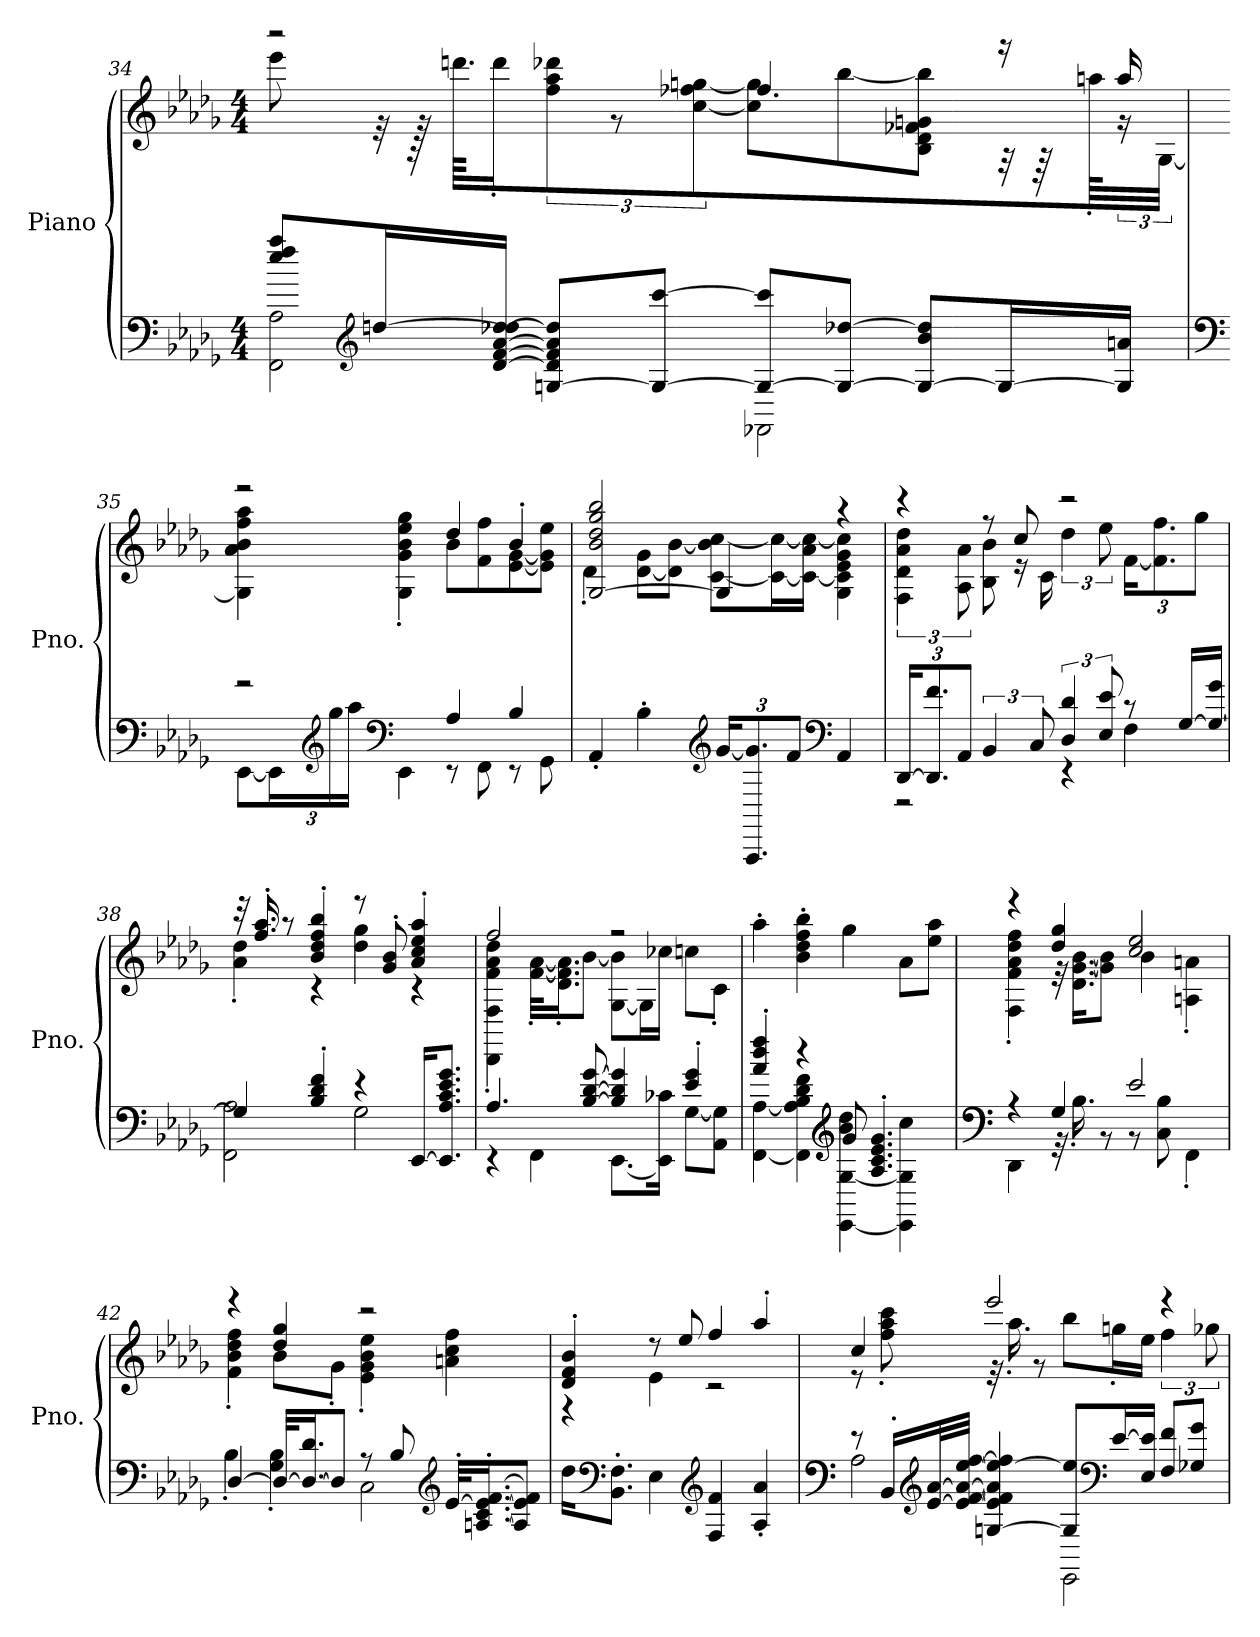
**kern	**kern
*part1	*part1
*staff2	*staff1
*I"Piano	*
*I'Pno.	*
!!LO:LB:g=z
*clefF4	*clefG2
*k[b-e-a-d-g-]	*k[b-e-a-d-g-]
*M4/4	*M4/4
=34	=34
*^	*^
8ee-/ 8ff/ 8aa-/L	2FF\ 2A-\	2r	8eee-\
*clefG2	*	*	*
[16ddn/L	.	.	32r
.	.	.	128r
.	.	.	64.dddn\KKLL
[16d-/ [16f/ [16a-/ [16dd-X/ 16dd/]JJ	.	.	16ddd'\J
[8Gn/ 8d-/] 8f/] 8a-/] 8dd-/]L	.	.	12ff\ 12aa-\ 12ddd-X\J
.	.	.	12r
8G/_ [8ccc/J	.	.	.
.	.	.	[12cc\ 12ff-X\ [12ggn\
8G/_ 8ccc/]L	2FF-X\	4.ff-/	8cc\] 8gg\]L
8G/_ [8dd-X/J	.	.	[8bb-\
8G/_ 8b-/ 8dd-/]L	.	.	8B-\ 8d-\ 8f-X\ 8gn\ 8bb-\]J
16G/L_	.	16r	32r
.	.	.	64r
.	.	.	64aan'\
16G/] 16an/JJ	.	16aa/	24r
.	.	.	[48G-\
=35	=35	=35	=35
*clefF4	*	*	*
2r	[8EE-\L	2r	4G-\] 4a-\ 4b-\ 4ff\ 4aa-\
*	*Xbrackettup	*	*
.	24EE-\L]	.	.
*clefG2	*	*	*
.	24gg-\	.	.
.	24aa-\JJ	.	.
*clefF4	*	*	*
.	4EE-\	.	4G-\' 4g-\' 4b-\' 4ee-\' 4gg-\'
4A-/	8r	4dd-/	8b-\L
.	8FF\	.	8f\ 8ff\
4B-/	8r	4b-'/	[8e-\ [8g-\
.	8GG-\	.	8e-\] 8g-\] 8ee-\J
*v	*v	*	*
!!LO:PB:g=z	!!
=36	=36	=36
4AA-'/	[2G-/ 2b-/ 2dd-/ 2gg-/ 2bb-/	4d-'\
4B-'\	.	[8d-\ 8g-\L
.	.	8d-\] [8b-\J
*clefG2	*	*
[24g-/KL	4G-/]	[8c\ 8b-\] [8cc\L
12.AAA-/ 12.g-/]	.	.
.	.	16c\_ 16cc\_L
12f/J	.	.
.	.	16c\_ 16a-\ 16cc\_JJ
*clefF4	*	*
4AA-/	4r	4G-\ 4c\] 4e-\ 4g-\ 4cc\]
=37	=37	=37
*^	*	*
[24DD-/KL	2r	4r	6F\ 6d-\ 6a-\ 6dd-\
12.DD-/] 12.f/	.	.	.
12AA-/J	.	.	12A-\ 12a-\
*brackettup	*	*	*
6BB-/	.	8r	8B-\ 8b-\
.	.	8cc/	16r
12C/	.	.	.
.	.	.	16c\
6D-/ 6d-/	4r	2r	6dd-\
12E-/ 12e-/	.	.	12ee-\
*	*	*	*Xbrackettup
8r	4F\	.	[24f\KL
.	.	.	12.f\] 12.ff\
[16G-/LL	.	.	.
.	.	.	12gg-\J
16G-/_ 16g-/JJ	.	.	.
=38	=38	=38	=38
4G-/]	2FF\ 2A-\	32r	4a-\' 4dd-\'
.	.	16.ff/' 16.aa-/'	.
.	.	8r	.
4B-/' 4d-/' 4f/'	.	4b-/' 4dd-/' 4ff/' 4bb-/'	4r
4r	2G-\	8r	4dd-\ 4gg-\
.	.	8g-/' 8b-/'	.
[16EE-/KL	.	4a-/' 4cc/' 4ee-/' 4aa-/'	4r
8.EE-/] 8.A-/ 8.c/ 8.e-/ 8.g-/J	.	.	.
!!LO:LB:g=z	!!
=39	=39	=39	=39
4.A-/	4r	2ff/	4DD-\' 4F\' 4f\' 4a-\' 4dd-\'
.	4FF\	.	[32f\' [32a-\'KLL
.	.	.	16.d-\' 16.f\]' 16.a-\]'J
[8B-/ [8d-/ [8g-/	.	.	[8b-\J
4B-/] 4d-/] 4g-/]	[8.EE-\L	2r	[8G-\ 8b-\]L
.	.	.	16G-\L]
.	16EE-\] 16c-X\Jk	.	16cc-X\JJ
4e-/' 4g-/'	[8G-\L	.	8ccn\L
.	8AA-\ 8G-\]J	.	8c'\J
*	*	*v	*v
=40	=40	=40
4a-/' 4dd-/' 4ff/'	[4FF\ [4A-\	4aa-'\
4r	4FF\] 4A-\] 4B-\ 4d-\ 4f\	4b-\' 4dd-\' 4ff\' 4bb-\'
*clefG2	*	*
8g-/	[4EE-\ [4G-\ 4b-\ 4dd-\	4gg-\
4.A-/' 4.c/' 4.e-/' 4.g-/'	.	.
.	4EE-\] 4G-\] 4cc\	8a-\L
.	.	8ee-\ 8aa-\J
=41	=41	=41
*clefF4	*	*
*	*	*^
4r	4DD-\	4r	4F\' 4f\' 4a-\' 4dd-\' 4ff\'
4G-/	32r	4dd-/ 4gg-/	32r
.	16.B-'\	.	16.d-\ [16.g-\ [16.b-\KL
.	8r	.	8g-\] 8b-\]J
2e-/	8r	2cc/ 2ee-/	4b-\
.	8C\ 8B-\	.	.
.	4FF'\	.	4An\' 4an\'
!!LO:LB:g=z	!!
=42	=42	=42	=42
[4D-/	4B-'\	4r	4f\' 4b-\' 4dd-\' 4ff\'
32D-/KLL_	4G-\' 4B-\'	4dd-/ 4gg-/	8b-\L
16.D-/_ 16.d-/J	.	.	.
8D-/J]	.	.	8g-'\J
8r	2C\	2r	4e-\' 4g-\' 4b-\' 4ee-\'
8B-/	.	.	.
*clefG2	*	*	*
[32e-'/KLL	.	.	4an\ 4cc\ 4ff\
[16.An/' 16.c/' 16.e-/_' [16.f/'J	.	.	.
8A/] 8e-/] 8f/]J	.	.	.
*v	*v	*	*
=43	=43	=43
16dd-\KL	4d-/' 4f/' 4b-/'	4r
*clefF4	*	*
8.BB-\' 8.F\'J	.	.
4E-\	8r	4e-\
.	8ee-/	.
*clefG2	*	*
4F/ 4f/	4ff/	2r
4A-/' 4a-/'	4aa-'/	.
!!LO:LB:g=z	!!
=44	=44	=44
*clefF4	*	*
*^	*	*
8r	2A-\	4cc/	8r
16BB-'/LL	.	.	8ff\' 8aa-\' 8ccc\'
*clefG2	*	*	*
[32e-/ [32a-/L	.	.	.
32e-/_ [32f/ 32a-/_ [32ee-/ [32ff/JJJ	.	.	.
[4Gn/ 4e-/] 4f/] 4a-/] 4ee-/_ 4ff/]	.	2eee-/	32r
.	.	.	16.aa-'\
.	.	.	8r
8G/] 8ee-/]L	2EE-\	.	8bb-\L
*clefF4	*	*	*
[16e-/L	.	.	16ggn'\L
16E-/ 16e-/]JJ	.	.	16ee-\JJ
*	*	*	*brackettup
8F/ 8f/L	.	4r	6ff\
8G-X/ 8g-/J	.	.	.
.	.	.	12gg-X\
*v	*v	*	*
*	*v	*v
=	=
*-	*-
